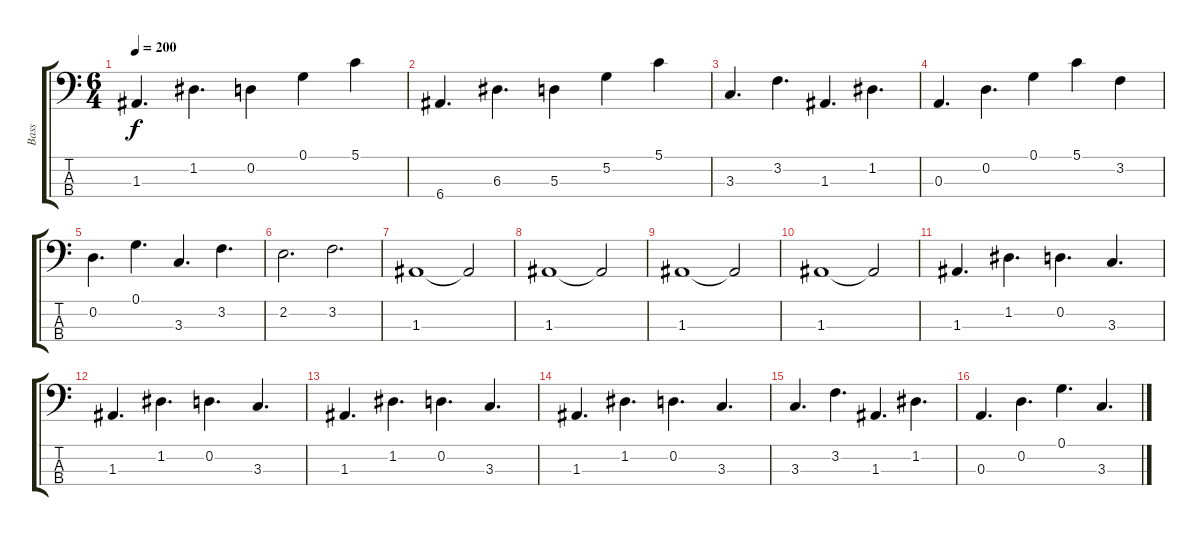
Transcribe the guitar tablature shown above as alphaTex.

\track ("Bass" "Bass") {instrument slapbass2}
\staff {score tabs}
\tuning (G2 D2 A1 E1) {hide}
\ts (6 4)
\tempo 200
\clef f4
\ks c
1.3.4{d dy f} 1.2.4{d} 0.2.4 0.1.4 5.1.4 |
6.4.4{d} 6.3.4{d} 5.3.4 5.2.4 5.1.4 |
3.3.4{d} 3.2.4{d} 1.3.4{d} 1.2.4{d} |
0.3.4{d} 0.2.4{d} 0.1.4 5.1.4 3.2.4 |
0.2.4{d} 0.1.4{d} 3.3.4{d} 3.2.4{d} |
2.2.2{d} 3.2.2{d} |
1.3.1 1.3{t}.2 |
1.3.1 1.3{t}.2 |
1.3.1 1.3{t}.2 |
1.3.1 1.3{t}.2 |
1.3.4{d} 1.2.4{d} 0.2.4{d} 3.3.4{d} |
1.3.4{d} 1.2.4{d} 0.2.4{d} 3.3.4{d} |
1.3.4{d} 1.2.4{d} 0.2.4{d} 3.3.4{d} |
1.3.4{d} 1.2.4{d} 0.2.4{d} 3.3.4{d} |
3.3.4{d} 3.2.4{d} 1.3.4{d} 1.2.4{d} |
0.3.4{d} 0.2.4{d} 0.1.4{d} 3.3.4{d}
